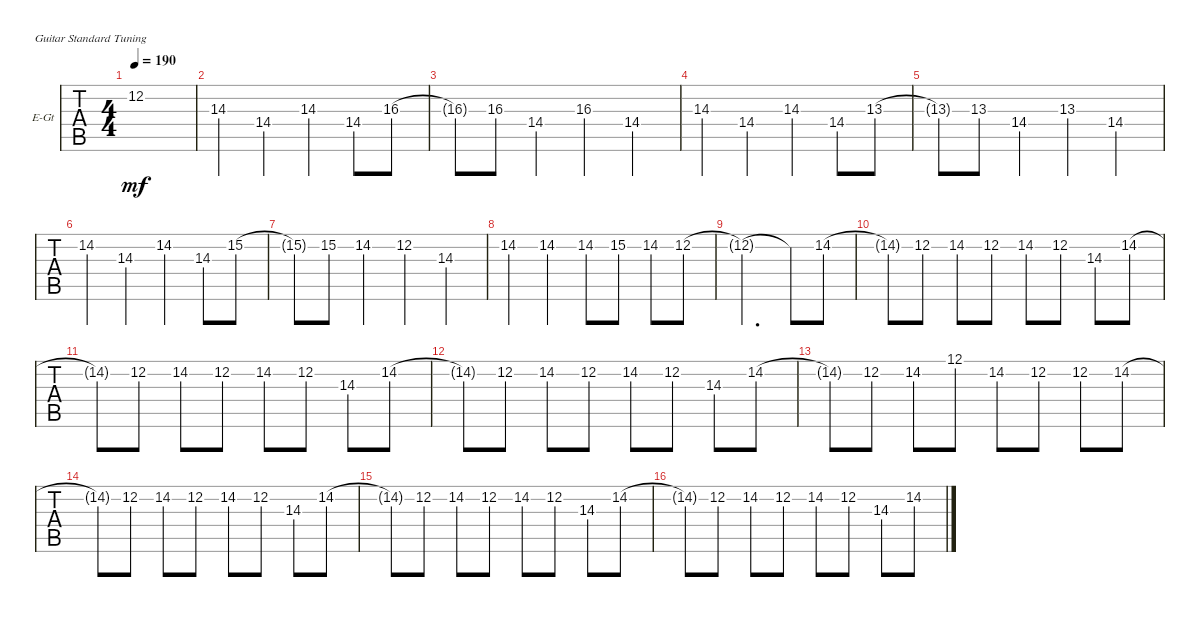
\defaultSystemsLayout 4
\bracketExtendMode groupsimilarinstruments
\firstSystemTrackNameOrientation horizontal
\otherSystemsTrackNameOrientation horizontal
\track ("Cole Train" "E-Gt") {instrument distortionguitar}
\staff {tabs}
\tuning (E4 B3 G3 D3 A2 E2)
\ts (4 4)
\tempo 190
\clef g2
\scale
0.25
\ks c
12.2{t}.1{dy mf} |
\scale
0.25 14.3.4 14.4.4 14.3.4 14.4.8 16.3.8 |
\scale
0.25 16.3{t}.8 16.3.8 14.4.4 16.3.4 14.4.4 |
\scale
0.25 14.3.4 14.4.4 14.3.4 14.4.8 13.3.8 |
\scale
0.25 13.3{t}.8 13.3.8 14.4.4 13.3.4 14.4.4 |
\scale
0.25 14.2.4 14.3.4 14.2.4 14.3.8 15.2.8 |
\scale
0.25 15.2{t}.8 15.2.8 14.2.4 12.2.4 14.3.4 |
\scale
0.25 14.2.4 14.2.4 14.2.8 15.2.8 14.2.8 12.2.8 |
\scale
0.25 12.2{t}.2{d} 12.2{t}.8 14.2.8 |
\scale
0.25 14.2{t}.8 12.2.8 14.2.8 12.2.8 14.2.8 12.2.8 14.3.8 14.2.8 |
\scale
0.25 14.2{t}.8 12.2.8 14.2.8 12.2.8 14.2.8 12.2.8 14.3.8 14.2.8 |
\scale
0.25 14.2{t}.8 12.2.8 14.2.8 12.2.8 14.2.8 12.2.8 14.3.8 14.2.8 |
\scale
0.25 14.2{t}.8 12.2.8 14.2.8 12.1.8 14.2.8 12.2.8 12.2.8 14.2.8 |
\scale
0.25 14.2{t}.8 12.2.8 14.2.8 12.2.8 14.2.8 12.2.8 14.3.8 14.2.8 |
\scale
0.25 14.2{t}.8 12.2.8 14.2.8 12.2.8 14.2.8 12.2.8 14.3.8 14.2.8 |
\scale
0.25 14.2{t}.8 12.2.8 14.2.8 12.2.8 14.2.8 12.2.8 14.3.8 14.2.8
